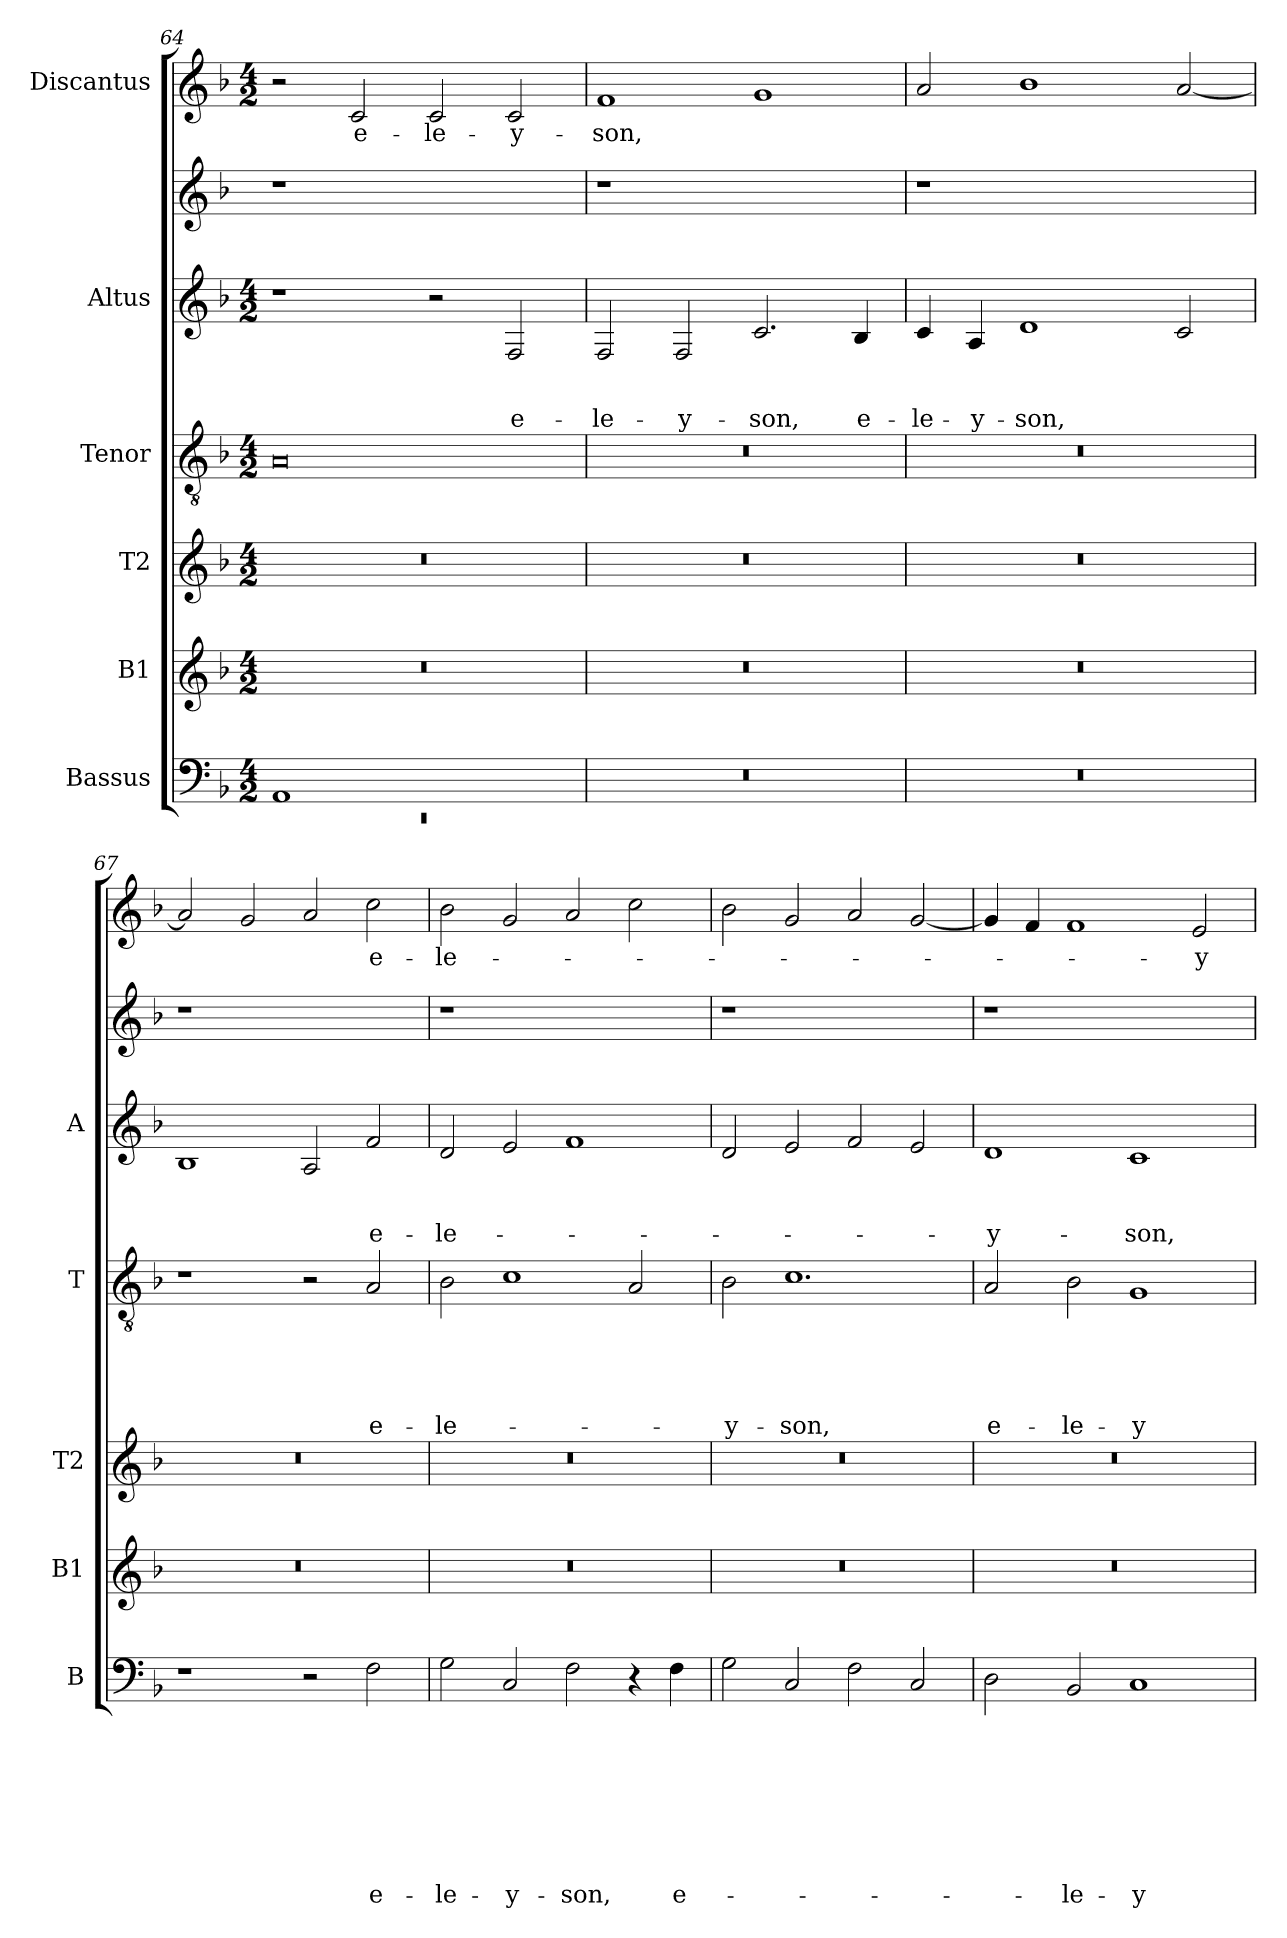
**kern	**text	**text	**text	**text	**text	**text	**text	**text	**kern	**kern	**kern	**text	**text	**text	**text	**text	**kern	**text	**text	**text	**kern	**kern	**text
*part7	*part7	*part7	*part7	*part7	*part7	*part7	*part7	*part7	*part6	*part5	*part4	*part4	*part4	*part4	*part4	*part4	*part3	*part3	*part3	*part3	*part2	*part1	*part1
*staff7	*staff7	*staff7	*staff7	*staff7	*staff7	*staff7	*staff7	*staff7	*staff6	*staff5	*staff4	*staff4	*staff4	*staff4	*staff4	*staff4	*staff3	*staff3	*staff3	*staff3	*staff2	*staff1	*staff1
*I"Bassus	*	*	*	*	*	*	*	*	*I"B1	*I"T2	*I"Tenor	*	*	*	*	*	*I"Altus	*	*	*	*	*I"Discantus	*
*I'B	*	*	*	*	*	*	*	*	*I'B1	*I'T2	*I'T	*	*	*	*	*	*I'A	*	*	*	*	*	*
*clefF4	*	*	*	*	*	*	*	*	*clefG2	*clefG2	*clefGv2	*	*	*	*	*	*clefG2	*	*	*	*clefG2	*clefG2	*
*k[b-]	*	*	*	*	*	*	*	*	*k[b-]	*k[b-]	*k[b-]	*	*	*	*	*	*k[b-]	*	*	*	*k[b-]	*k[b-]	*
*F:	*	*	*	*	*	*	*	*	*F:	*F:	*F:	*	*	*	*	*	*F:	*	*	*	*F:	*F:	*
*M4/2	*	*	*	*	*	*	*	*	*M4/2	*M4/2	*M4/2	*	*	*	*	*	*M4/2	*	*	*	*	*M4/2	*
=64	=64	=64	=64	=64	=64	=64	=64	=64	=64	=64	=64	=64	=64	=64	=64	=64	=64	=64	=64	=64	=64	=64	=64
*^	*	*	*	*	*	*	*	*	*	*	*	*	*	*	*	*	*	*	*	*	*	*	*
!	!LO:N:vis=1	!	!	!	!	!	!	!	!	!	!	!	!	!	!	!	!	!	!	!	!	!	!	!
1AA	0rEE	.	.	.	.	.	.	.	.	0r	0r	0A	.	.	.	.	.	1r	.	.	.	1r	2r	.
!	!	!	!	!	!	!	!	!	!	!	!	!	!	!	!	!	!	!	!	!	!	!	!	!LO:LY:b
.	.	.	.	.	.	.	.	.	.	.	.	.	.	.	.	.	.	.	.	.	.	.	2c/	e-
!	!	!	!	!	!	!	!	!	!	!	!	!	!	!	!	!	!	!	!	!	!	!	!	!LO:LY:b
1ryy	.	.	.	.	.	.	.	.	.	.	.	.	.	.	.	.	.	2r	.	.	.	1ryy	2c/	-le-
!	!	!	!	!	!	!	!	!	!	!	!	!	!	!	!	!	!	!	!	!	!LO:LY:b	!	!	!LO:LY:b
.	.	.	.	.	.	.	.	.	.	.	.	.	.	.	.	.	.	2F/	.	.	-e-	.	2c/	-y-
*v	*v	*	*	*	*	*	*	*	*	*	*	*	*	*	*	*	*	*	*	*	*	*	*	*
=65	=65	=65	=65	=65	=65	=65	=65	=65	=65	=65	=65	=65	=65	=65	=65	=65	=65	=65	=65	=65	=65	=65	=65
!LO:N:vis=1	!	!	!	!	!	!	!	!	!	!	!LO:N:vis=1	!	!	!	!	!	!	!	!	!LO:LY:b	!	!	!LO:LY:b
0r	.	.	.	.	.	.	.	.	0r	0r	0r	.	.	.	.	.	2F/	.	.	-le-	1r	1f	-son,
!	!	!	!	!	!	!	!	!	!	!	!	!	!	!	!	!	!	!	!	!LO:LY:b	!	!	!
.	.	.	.	.	.	.	.	.	.	.	.	.	.	.	.	.	2F/	.	.	-y-	.	.	.
!	!	!	!	!	!	!	!	!	!	!	!	!	!	!	!	!	!	!	!	!LO:LY:b	!	!	!
.	.	.	.	.	.	.	.	.	.	.	.	.	.	.	.	.	2.c/	.	.	-son,	1ryy	1g	.
!	!	!	!	!	!	!	!	!	!	!	!	!	!	!	!	!	!	!	!	!LO:LY:b	!	!	!
.	.	.	.	.	.	.	.	.	.	.	.	.	.	.	.	.	4B-/	.	.	e-	.	.	.
!!LO:LB:g=z
=66	=66	=66	=66	=66	=66	=66	=66	=66	=66	=66	=66	=66	=66	=66	=66	=66	=66	=66	=66	=66	=66	=66	=66
!LO:N:vis=1	!	!	!	!	!	!	!	!	!	!	!LO:N:vis=1	!	!	!	!	!	!	!	!	!LO:LY:b	!	!	!
0r	.	.	.	.	.	.	.	.	0r	0r	0r	.	.	.	.	.	4c/	.	.	-le-	1r	2a/	.
!	!	!	!	!	!	!	!	!	!	!	!	!	!	!	!	!	!	!	!	!LO:LY:b	!	!	!
.	.	.	.	.	.	.	.	.	.	.	.	.	.	.	.	.	4A/	.	.	-y-	.	.	.
!	!	!	!	!	!	!	!	!	!	!	!	!	!	!	!	!	!	!	!	!LO:LY:b	!	!	!
.	.	.	.	.	.	.	.	.	.	.	.	.	.	.	.	.	1d	.	.	-son,	.	1b-	.
.	.	.	.	.	.	.	.	.	.	.	.	.	.	.	.	.	.	.	.	.	1ryy	.	.
.	.	.	.	.	.	.	.	.	.	.	.	.	.	.	.	.	2c/	.	.	.	.	[<2a/	.
=67	=67	=67	=67	=67	=67	=67	=67	=67	=67	=67	=67	=67	=67	=67	=67	=67	=67	=67	=67	=67	=67	=67	=67
1r	.	.	.	.	.	.	.	.	0r	0r	1r	.	.	.	.	.	1B-	.	.	.	1r	2a/]	.
.	.	.	.	.	.	.	.	.	.	.	.	.	.	.	.	.	.	.	.	.	.	2g/	.
2r	.	.	.	.	.	.	.	.	.	.	2r	.	.	.	.	.	2A/	.	.	.	1ryy	2a/	.
!	!	!	!	!	!	!	!	!LO:LY:b	!	!	!	!	!	!	!	!LO:LY:b	!	!	!	!LO:LY:b	!	!	!LO:LY:b
2F\	.	.	.	.	.	.	.	e-	.	.	2A/	.	.	.	.	-e-	2f/	.	.	e-	.	2cc\	e-
=68	=68	=68	=68	=68	=68	=68	=68	=68	=68	=68	=68	=68	=68	=68	=68	=68	=68	=68	=68	=68	=68	=68	=68
!	!	!	!	!	!	!	!	!LO:LY:b	!	!	!	!	!	!	!	!LO:LY:b	!	!	!	!LO:LY:b	!	!	!LO:LY:b
2G\	.	.	.	.	.	.	.	-le-	0r	0r	2B-\	.	.	.	.	-le-	2d/	.	.	-le-	1r	2b-\	-le-
!	!	!	!	!	!	!	!	!LO:LY:b	!	!	!	!	!	!	!	!	!	!	!	!	!	!	!
2C/	.	.	.	.	.	.	.	-y-	.	.	1c	.	.	.	.	.	2e/	.	.	.	.	2g/	.
!	!	!	!	!	!	!	!	!LO:LY:b	!	!	!	!	!	!	!	!	!	!	!	!	!	!	!
2F\	.	.	.	.	.	.	.	-son,	.	.	.	.	.	.	.	.	1f	.	.	.	1ryy	2a/	.
4r	.	.	.	.	.	.	.	.	.	.	2A/	.	.	.	.	.	.	.	.	.	.	2cc\	.
!	!	!	!	!	!	!	!	!LO:LY:b	!	!	!	!	!	!	!	!	!	!	!	!	!	!	!
4F\	.	.	.	.	.	.	.	e-	.	.	.	.	.	.	.	.	.	.	.	.	.	.	.
=69	=69	=69	=69	=69	=69	=69	=69	=69	=69	=69	=69	=69	=69	=69	=69	=69	=69	=69	=69	=69	=69	=69	=69
!	!	!	!	!	!	!	!	!	!	!	!	!	!	!	!	!LO:LY:b	!	!	!	!	!	!	!
2G\	.	.	.	.	.	.	.	.	0r	0r	2B-\	.	.	.	.	-y-	2d/	.	.	.	1r	2b-\	.
!	!	!	!	!	!	!	!	!	!	!	!	!	!	!	!	!LO:LY:b	!	!	!	!	!	!	!
2C/	.	.	.	.	.	.	.	.	.	.	1.c	.	.	.	.	-son,	2e/	.	.	.	.	2g/	.
2F\	.	.	.	.	.	.	.	.	.	.	.	.	.	.	.	.	2f/	.	.	.	1ryy	2a/	.
2C/	.	.	.	.	.	.	.	.	.	.	.	.	.	.	.	.	2e/	.	.	.	.	[<2g/	.
=70	=70	=70	=70	=70	=70	=70	=70	=70	=70	=70	=70	=70	=70	=70	=70	=70	=70	=70	=70	=70	=70	=70	=70
!	!	!	!	!	!	!	!	!	!	!	!	!	!	!	!	!LO:LY:b	!	!	!	!LO:LY:b:rj	!	!	!
2D\	.	.	.	.	.	.	.	.	0r	0r	2A/	.	.	.	.	e-	1d	.	.	-y-	1r	4g/]	.
.	.	.	.	.	.	.	.	.	.	.	.	.	.	.	.	.	.	.	.	.	.	4f/	.
!	!	!	!	!	!	!	!	!LO:LY:b	!	!	!	!	!	!	!	!LO:LY:b	!	!	!	!	!	!	!
2BB-/	.	.	.	.	.	.	.	-le-	.	.	2B-\	.	.	.	.	-le-	.	.	.	.	.	1f	.
!	!	!	!	!	!	!	!	!LO:LY:b:rj	!	!	!	!	!	!	!	!LO:LY:b:rj	!	!	!	!LO:LY:b	!	!	!
1C	.	.	.	.	.	.	.	-y-	.	.	1G	.	.	.	.	-y-	1c	.	.	-son,	1ryy	.	.
!	!	!	!	!	!	!	!	!	!	!	!	!	!	!	!	!	!	!	!	!	!	!	!LO:LY:b
.	.	.	.	.	.	.	.	.	.	.	.	.	.	.	.	.	.	.	.	.	.	2e/	-y-
=	=	=	=	=	=	=	=	=	=	=	=	=	=	=	=	=	=	=	=	=	=	=	=
*-	*-	*-	*-	*-	*-	*-	*-	*-	*-	*-	*-	*-	*-	*-	*-	*-	*-	*-	*-	*-	*-	*-	*-
